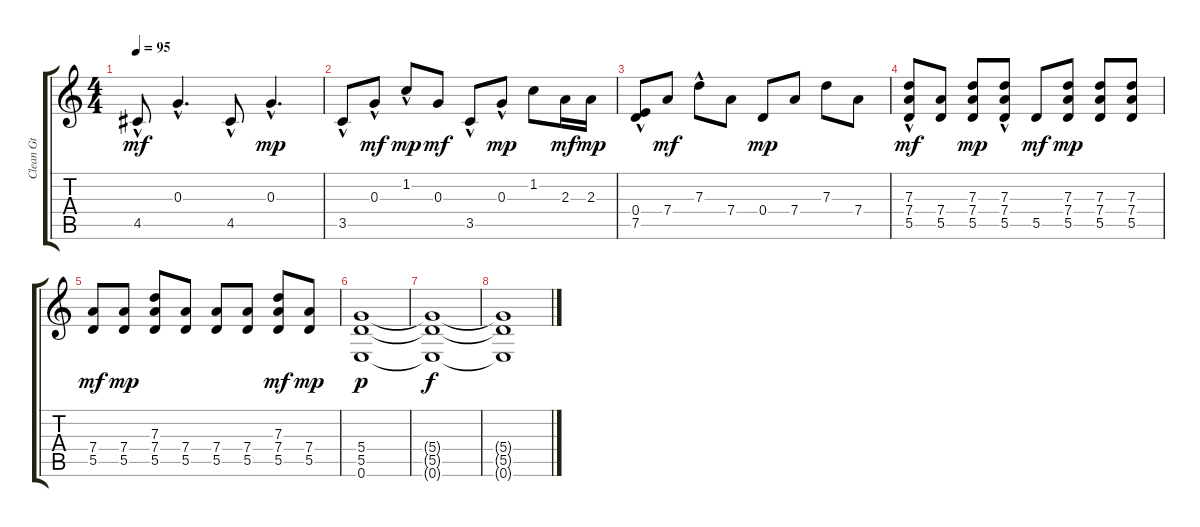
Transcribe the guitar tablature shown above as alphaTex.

\track ("Clean Gt" "Clean Gt") {instrument electricguitarclean}
\staff {score tabs}
\tuning (E4 B3 G3 D3 A2 E2) {hide}
\ts (4 4)
\tempo 95
\clef g2
\ks c
4.5{hac}.8{dy mf} 0.3{hac}.4{d} 4.5{hac}.8 0.3{hac}.4{d dy mp} |
3.5{hac}.8 0.3{hac}.8{dy mf} 1.2{hac}.8{dy mp} 0.3.8{dy mf} 3.5{hac}.8 0.3{hac}.8{dy mp} 1.2.8 2.3.16{dy mf} 2.3.16{dy mp} |
(0.4{hac} 7.5{hac}).8 7.4.8{dy mf} 7.3{hac}.8 7.4.8 0.4.8{dy mp} 7.4.8 7.3.8 7.4.8 |
(7.3{hac} 7.4 5.5).8{dy mf} (7.4 5.5).8 (7.3 7.4 5.5).8{dy mp} (7.3 7.4{hac} 5.5{hac}).8 5.5.8{dy mf} (7.3 7.4 5.5).8{dy mp} (7.3 7.4 5.5).8 (7.3 7.4 5.5).8 |
(7.4 5.5).8{dy mf} (7.4 5.5).8{dy mp} (7.3 7.4 5.5).8 (7.4 5.5).8 (7.4 5.5).8 (7.4 5.5).8 (7.3 7.4 5.5).8{dy mf} (7.4 5.5).8{dy mp} |
(5.4 5.5 0.6).1{dy p} |
(5.4{t} 5.5{t} 0.6{t}).1{dy f} |
(5.4{t} 5.5{t} 0.6{t}).1
